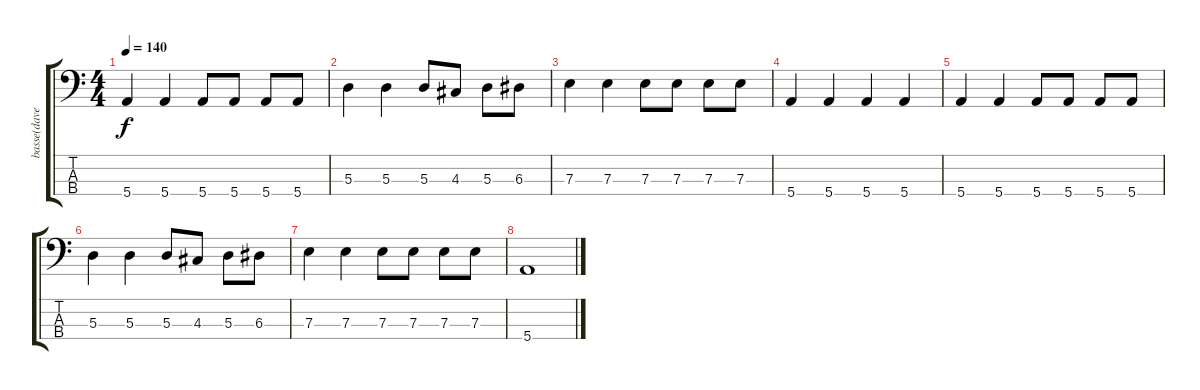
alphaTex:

\track ("basse(dave)" "basse(dave") {instrument electricbasspick}
\staff {score tabs}
\tuning (G2 D2 A1 E1) {hide}
\ts (4 4)
\tempo 140
\clef f4
\ks c
5.4.4{dy f} 5.4.4 5.4.8 5.4.8 5.4.8 5.4.8 |
5.3.4 5.3.4 5.3.8 4.3.8 5.3.8 6.3.8 |
7.3.4 7.3.4 7.3.8 7.3.8 7.3.8 7.3.8 |
5.4.4 5.4.4 5.4.4 5.4.4 |
5.4.4 5.4.4 5.4.8 5.4.8 5.4.8 5.4.8 |
5.3.4 5.3.4 5.3.8 4.3.8 5.3.8 6.3.8 |
7.3.4 7.3.4 7.3.8 7.3.8 7.3.8 7.3.8 |
5.4.1
